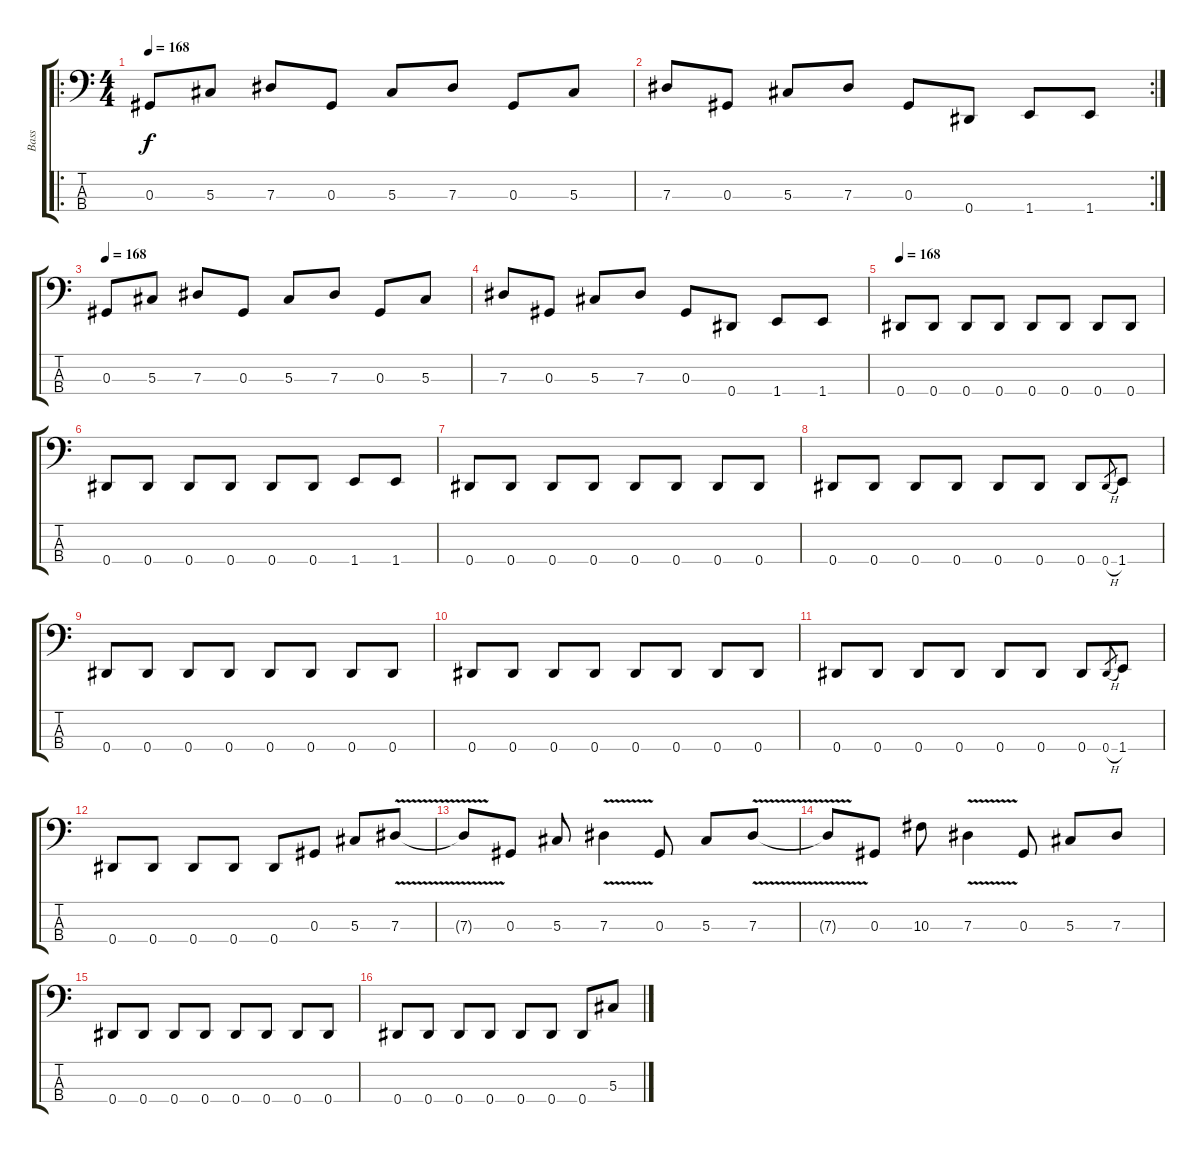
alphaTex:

\track ("Bass" "Bass") {instrument electricbasspick}
\staff {score tabs}
\tuning (Gb2 Db2 Ab1 Eb1) {hide}
\ro
\ts (4 4)
\tempo 168
\clef f4
\ks c
0.3.8{dy f} 5.3.8 7.3.8 0.3.8 5.3.8 7.3.8 0.3.8 5.3.8 |
\rc 2
7.3.8 0.3.8 5.3.8 7.3.8 0.3.8 0.4.8 1.4.8 1.4.8 |
\tempo 168
0.3.8 5.3.8 7.3.8 0.3.8 5.3.8 7.3.8 0.3.8 5.3.8 |
7.3.8 0.3.8 5.3.8 7.3.8 0.3.8 0.4.8 1.4.8 1.4.8 |
\tempo 168
0.4.8 0.4.8 0.4.8 0.4.8 0.4.8 0.4.8 0.4.8 0.4.8 |
0.4.8 0.4.8 0.4.8 0.4.8 0.4.8 0.4.8 1.4.8 1.4.8 |
0.4.8 0.4.8 0.4.8 0.4.8 0.4.8 0.4.8 0.4.8 0.4.8 |
0.4.8 0.4.8 0.4.8 0.4.8 0.4.8 0.4.8 0.4.8 0.4{h}.8{gr} 1.4.8 |
0.4.8 0.4.8 0.4.8 0.4.8 0.4.8 0.4.8 0.4.8 0.4.8 |
0.4.8 0.4.8 0.4.8 0.4.8 0.4.8 0.4.8 0.4.8 0.4.8 |
0.4.8 0.4.8 0.4.8 0.4.8 0.4.8 0.4.8 0.4.8 0.4{h}.8{gr} 1.4.8 |
0.4.8 0.4.8 0.4.8 0.4.8 0.4.8 0.3.8 5.3.8 7.3{v}.8 |
7.3{t}.8 0.3.8 5.3.8 7.3{v}.4 0.3.8 5.3.8 7.3{v}.8 |
7.3{t}.8 0.3.8 10.3.8 7.3{v}.4 0.3.8 5.3.8 7.3.8 |
0.4.8 0.4.8 0.4.8 0.4.8 0.4.8 0.4.8 0.4.8 0.4.8 |
0.4.8 0.4.8 0.4.8 0.4.8 0.4.8 0.4.8 0.4.8 5.3.8
